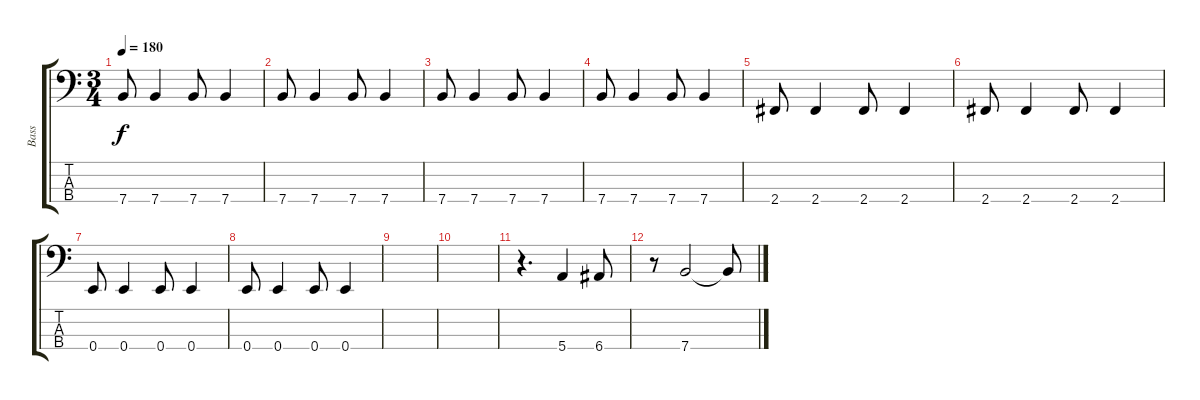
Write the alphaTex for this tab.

\track ("Bass" "Bass") {instrument electricbasspick}
\staff {score tabs}
\tuning (G2 D2 A1 E1) {hide}
\ts (3 4)
\tempo 180
\clef f4
\ks c
7.4.8{dy f} 7.4.4 7.4.8 7.4.4 |
7.4.8 7.4.4 7.4.8 7.4.4 |
7.4.8 7.4.4 7.4.8 7.4.4 |
7.4.8 7.4.4 7.4.8 7.4.4 |
2.4.8 2.4.4 2.4.8 2.4.4 |
2.4.8 2.4.4 2.4.8 2.4.4 |
0.4.8 0.4.4 0.4.8 0.4.4 |
0.4.8 0.4.4 0.4.8 0.4.4 |
|
|
r.4{d} 5.4.4 6.4.8 |
r.8 7.4.2 7.4{t}.8
